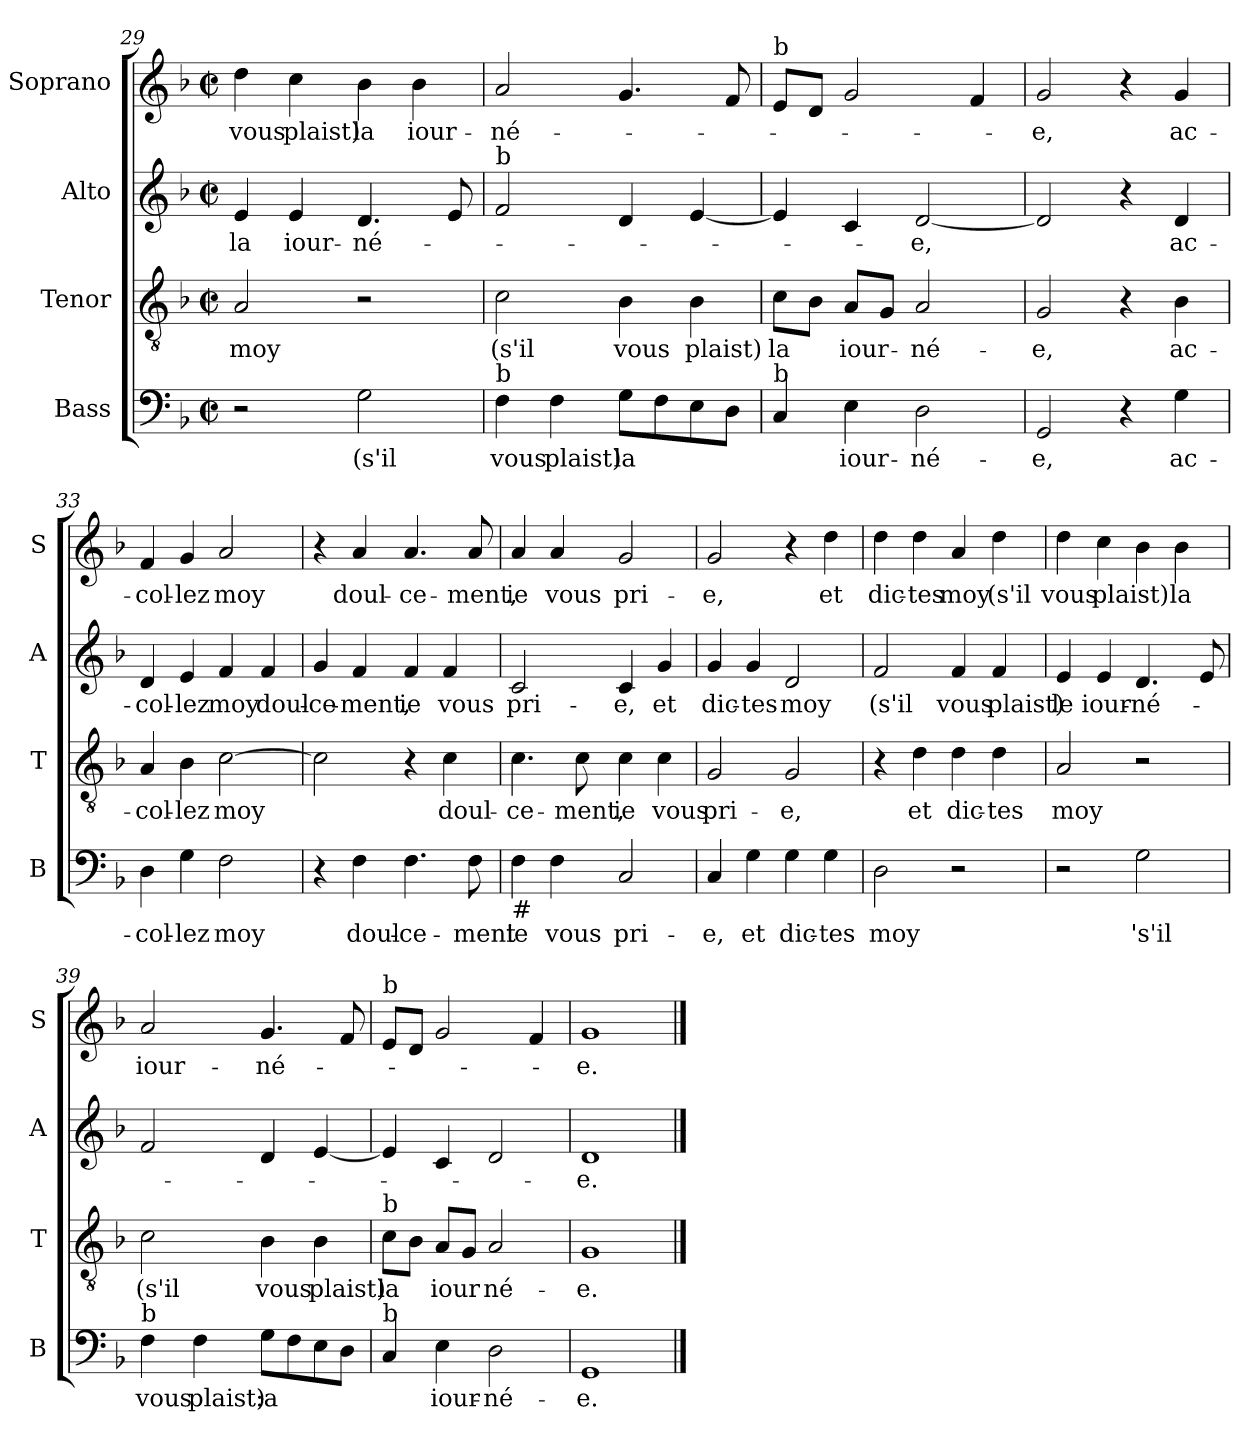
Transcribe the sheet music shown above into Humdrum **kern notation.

**kern	**text	**kern	**text	**kern	**text	**kern	**text
*part4	*part4	*part3	*part3	*part2	*part2	*part1	*part1
*staff4	*staff4	*staff3	*staff3	*staff2	*staff2	*staff1	*staff1
*I"Bass	*	*I"Tenor	*	*I"Alto	*	*I"Soprano	*
*I'B	*	*I'T	*	*I'A	*	*I'S	*
*clefF4	*	*clefGv2	*	*clefG2	*	*clefG2	*
*k[b-]	*	*k[b-]	*	*k[b-]	*	*k[b-]	*
*F:	*	*F:	*	*F:	*	*F:	*
*M2/2	*	*M2/2	*	*M2/2	*	*M2/2	*
*met(c|)	*	*met(c|)	*	*met(c|)	*	*met(c|)	*
=29	=29	=29	=29	=29	=29	=29	=29
!	!	!	!LO:LY:b	!	!LO:LY:b	!	!LO:LY:b
2r	.	2A/	moy	4e/	la	4dd\	vous
!	!	!	!	!	!LO:LY:b	!	!LO:LY:b
.	.	.	.	4e/	iour-	4cc\	plaist)
!	!LO:LY:b	!	!	!	!LO:LY:b	!	!LO:LY:b
2G\	(s'il	2r	.	4.d/	-né-	4b-\	la
!	!	!	!	!	!	!	!LO:LY:b
.	.	.	.	.	.	4b-\	iour-
.	.	.	.	8e/	.	.	.
=30	=30	=30	=30	=30	=30	=30	=30
!	!	!	!	!LO:TX:a:t=b	!	!	!
!LO:TX:a:t=b	!	!	!	!	!	!	!
!	!LO:LY:b	!	!LO:LY:b	!	!	!	!LO:LY:b
4F\	vous	2c\	(s'il	2f/	.	2a/	-né-
!	!LO:LY:b	!	!	!	!	!	!
4F\	plaist)	.	.	.	.	.	.
!	!LO:LY:b	!	!LO:LY:b	!	!	!	!
8G\L	la	4B-\	vous	4d/	.	4.g/	.
8F\	.	.	.	.	.	.	.
!	!	!	!LO:LY:b	!	!	!	!
8E\	.	4B-\	plaist)	[4e/	.	.	.
8D\J	.	.	.	.	.	8f/	.
!!LO:LB:g=z
=31	=31	=31	=31	=31	=31	=31	=31
!	!	!	!	!	!	!LO:TX:a:t=b	!
!LO:TX:a:t=b	!	!	!	!	!	!	!
!	!	!	!LO:LY:b	!	!	!	!
4C/	.	8c\L	la	4e/]	.	8e/L	.
.	.	8B-\J	.	.	.	8d/J	.
!	!LO:LY:b	!	!LO:LY:b	!	!	!	!
4E\	iour-	8A/L	iour-	4c/	.	2g/	.
.	.	8G/J	.	.	.	.	.
!	!LO:LY:b	!	!LO:LY:b	!	!LO:LY:b	!	!
2D\	-né-	2A/	-né-	[2d/	-e,	.	.
.	.	.	.	.	.	4f/	.
=32	=32	=32	=32	=32	=32	=32	=32
!	!LO:LY:b	!	!LO:LY:b	!	!	!	!LO:LY:b
2GG/	-e,	2G/	-e,	2d/]	.	2g/	-e,
4r	.	4r	.	4r	.	4r	.
!	!LO:LY:b	!	!LO:LY:b	!	!LO:LY:b	!	!LO:LY:b
4G\	ac-	4B-\	ac-	4d/	ac-	4g/	ac-
=33	=33	=33	=33	=33	=33	=33	=33
!	!LO:LY:b	!	!LO:LY:b	!	!LO:LY:b	!	!LO:LY:b
4D\	-col-	4A/	-col-	4d/	-col-	4f/	-col-
!	!LO:LY:b	!	!LO:LY:b	!	!LO:LY:b	!	!LO:LY:b
4G\	-lez	4B-\	-lez	4e/	-lez	4g/	-lez
!	!LO:LY:b	!	!LO:LY:b	!	!LO:LY:b	!	!LO:LY:b
2F\	moy	[2c\	moy	4f/	moy	2a/	moy
!	!	!	!	!	!LO:LY:b	!	!
.	.	.	.	4f/	doul-	.	.
=34	=34	=34	=34	=34	=34	=34	=34
!	!	!	!	!	!LO:LY:b	!	!
4r	.	2c\]	.	4g/	-ce-	4r	.
!	!LO:LY:b	!	!	!	!LO:LY:b	!	!LO:LY:b
4F\	doul-	.	.	4f/	-ment,	4a/	doul-
!	!LO:LY:b	!	!	!	!LO:LY:b	!	!LO:LY:b
4.F\	-ce-	4r	.	4f/	ie	4.a/	-ce-
!	!	!	!LO:LY:b	!	!LO:LY:b	!	!
.	.	4c\	doul-	4f/	vous	.	.
!	!LO:LY:b	!	!	!	!	!	!LO:LY:b
8F\	-ment	.	.	.	.	8a/	-ment,
=35	=35	=35	=35	=35	=35	=35	=35
!LO:TX:b:t=#	!	!	!	!	!	!	!
!	!LO:LY:b	!	!LO:LY:b	!	!LO:LY:b	!	!LO:LY:b
4F\	ie	4.c\	-ce-	2c/	pri-	4a/	ie
!	!LO:LY:b	!	!	!	!	!	!LO:LY:b
4F\	vous	.	.	.	.	4a/	vous
!	!	!	!LO:LY:b	!	!	!	!
.	.	8c\	-ment,	.	.	.	.
!	!LO:LY:b	!	!LO:LY:b	!	!LO:LY:b	!	!LO:LY:b
2C/	pri-	4c\	ie	4c/	-e,	2g/	pri-
!	!	!	!LO:LY:b	!	!LO:LY:b	!	!
.	.	4c\	vous	4g/	et	.	.
!!LO:LB:g=z
=36	=36	=36	=36	=36	=36	=36	=36
!	!LO:LY:b	!	!LO:LY:b	!	!LO:LY:b	!	!LO:LY:b
4C/	-e,	2G/	pri-	4g/	dic-	2g/	-e,
!	!LO:LY:b	!	!	!	!LO:LY:b	!	!
4G\	et	.	.	4g/	-tes	.	.
!	!LO:LY:b	!	!LO:LY:b	!	!LO:LY:b	!	!
4G\	dic-	2G/	-e,	2d/	moy	4r	.
!	!LO:LY:b	!	!	!	!	!	!LO:LY:b
4G\	-tes	.	.	.	.	4dd\	et
=37	=37	=37	=37	=37	=37	=37	=37
!	!LO:LY:b	!	!	!	!LO:LY:b	!	!LO:LY:b
2D\	moy	4r	.	2f/	(s'il	4dd\	dic-
!	!	!	!LO:LY:b	!	!	!	!LO:LY:b
.	.	4d\	et	.	.	4dd\	-tes
!	!	!	!LO:LY:b	!	!LO:LY:b	!	!LO:LY:b
2r	.	4d\	dic-	4f/	vous	4a/	moy
!	!	!	!LO:LY:b	!	!LO:LY:b	!	!LO:LY:b
.	.	4d\	-tes	4f/	plaist)	4dd\	(s'il
=38	=38	=38	=38	=38	=38	=38	=38
!	!	!	!LO:LY:b	!	!LO:LY:b	!	!LO:LY:b
2r	.	2A/	moy	4e/	le	4dd\	vous
!	!	!	!	!	!LO:LY:b	!	!LO:LY:b
.	.	.	.	4e/	iour-	4cc\	plaist)
!	!LO:LY:b	!	!	!	!LO:LY:b	!	!
2G\	's'il	2r	.	4.d/	-né-	4b-\	.
!	!	!	!	!	!	!	!LO:LY:b
.	.	.	.	.	.	4b-\	la
.	.	.	.	8e/	.	.	.
=39	=39	=39	=39	=39	=39	=39	=39
!LO:TX:a:t=b	!	!	!	!	!	!	!
!	!LO:LY:b	!	!LO:LY:b	!	!	!	!LO:LY:b
4F\	vous	2c\	(s'il	2f/	.	2a/	iour-
!	!LO:LY:b	!	!	!	!	!	!
4F\	plaist)	.	.	.	.	.	.
!	!LO:LY:b	!	!LO:LY:b	!	!	!	!LO:LY:b
8G\L	:a	4B-\	vous	4d/	.	4.g/	-né-
8F\	.	.	.	.	.	.	.
!	!	!	!LO:LY:b	!	!	!	!
8E\	.	4B-\	plaist)	[4e/	.	.	.
8D\J	.	.	.	.	.	8f/	.
=40	=40	=40	=40	=40	=40	=40	=40
!	!	!	!	!	!	!LO:TX:a:t=b	!
!	!	!LO:TX:a:t=b	!	!	!	!	!
!LO:TX:a:t=b	!	!	!	!	!	!	!
!	!	!	!LO:LY:b	!	!	!	!
4C/	.	8c\L	la	4e/]	.	8e/L	.
.	.	8B-\J	.	.	.	8d/J	.
!	!LO:LY:b	!	!LO:LY:b	!	!	!	!
4E\	iour-	8A/L	iour	4c/	.	2g/	.
.	.	8G/J	.	.	.	.	.
!	!LO:LY:b	!	!LO:LY:b	!	!	!	!
2D\	-né-	2A/	né-	2d/	.	.	.
.	.	.	.	.	.	4f/	.
=41	=41	=41	=41	=41	=41	=41	=41
!	!LO:LY:b	!	!LO:LY:b	!	!LO:LY:b	!	!LO:LY:b
1GG	-e.	1G	-e.	1d	-e.	1g	-e.
==	==	==	==	==	==	==	==
*-	*-	*-	*-	*-	*-	*-	*-
